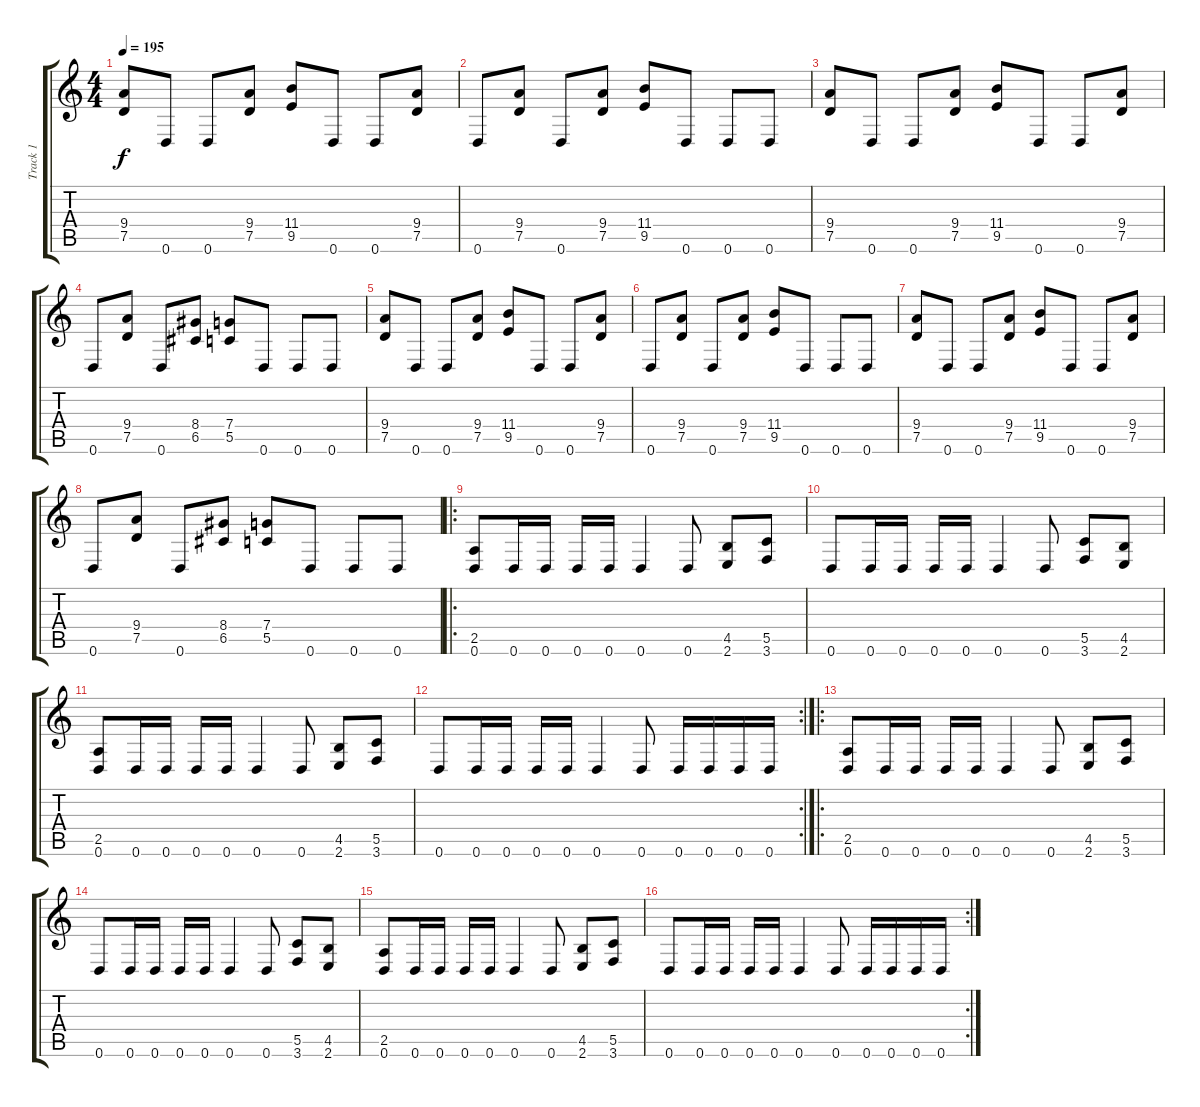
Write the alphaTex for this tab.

\track ("Track 1" "Track 1") {instrument distortionguitar}
\staff {score tabs}
\tuning (D4 A3 F3 C3 G2 D2) {hide}
\ts (4 4)
\tempo 195
\clef g2
\ks c
(9.4 7.5).8{dy f instrument distortionguitar} 0.6.8 0.6.8 (9.4 7.5).8 (11.4 9.5).8 0.6.8 0.6.8 (9.4 7.5).8 |
0.6.8 (9.4 7.5).8 0.6.8 (9.4 7.5).8 (11.4 9.5).8 0.6.8 0.6.8 0.6.8 |
(9.4 7.5).8 0.6.8 0.6.8 (9.4 7.5).8 (11.4 9.5).8 0.6.8 0.6.8 (9.4 7.5).8 |
0.6.8 (9.4 7.5).8 0.6.8 (8.4 6.5).8 (7.4 5.5).8 0.6.8 0.6.8 0.6.8 |
(9.4 7.5).8 0.6.8 0.6.8 (9.4 7.5).8 (11.4 9.5).8 0.6.8 0.6.8 (9.4 7.5).8 |
0.6.8 (9.4 7.5).8 0.6.8 (9.4 7.5).8 (11.4 9.5).8 0.6.8 0.6.8 0.6.8 |
(9.4 7.5).8 0.6.8 0.6.8 (9.4 7.5).8 (11.4 9.5).8 0.6.8 0.6.8 (9.4 7.5).8 |
0.6.8 (9.4 7.5).8 0.6.8 (8.4 6.5).8 (7.4 5.5).8 0.6.8 0.6.8 0.6.8 |
\ro
(2.5 0.6).8 0.6.16 0.6.16 0.6.16 0.6.16 0.6.4 0.6.8 (4.5 2.6).8 (5.5 3.6).8 |
0.6.8 0.6.16 0.6.16 0.6.16 0.6.16 0.6.4 0.6.8 (5.5 3.6).8 (4.5 2.6).8 |
(2.5 0.6).8 0.6.16 0.6.16 0.6.16 0.6.16 0.6.4 0.6.8 (4.5 2.6).8 (5.5 3.6).8 |
\rc 2
0.6.8 0.6.16 0.6.16 0.6.16 0.6.16 0.6.4 0.6.8 0.6.16 0.6.16 0.6.16 0.6.16 |
\ro
(2.5 0.6).8 0.6.16 0.6.16 0.6.16 0.6.16 0.6.4 0.6.8 (4.5 2.6).8 (5.5 3.6).8 |
0.6.8 0.6.16 0.6.16 0.6.16 0.6.16 0.6.4 0.6.8 (5.5 3.6).8 (4.5 2.6).8 |
(2.5 0.6).8 0.6.16 0.6.16 0.6.16 0.6.16 0.6.4 0.6.8 (4.5 2.6).8 (5.5 3.6).8 |
\rc 2
0.6.8 0.6.16 0.6.16 0.6.16 0.6.16 0.6.4 0.6.8 0.6.16 0.6.16 0.6.16 0.6.16
